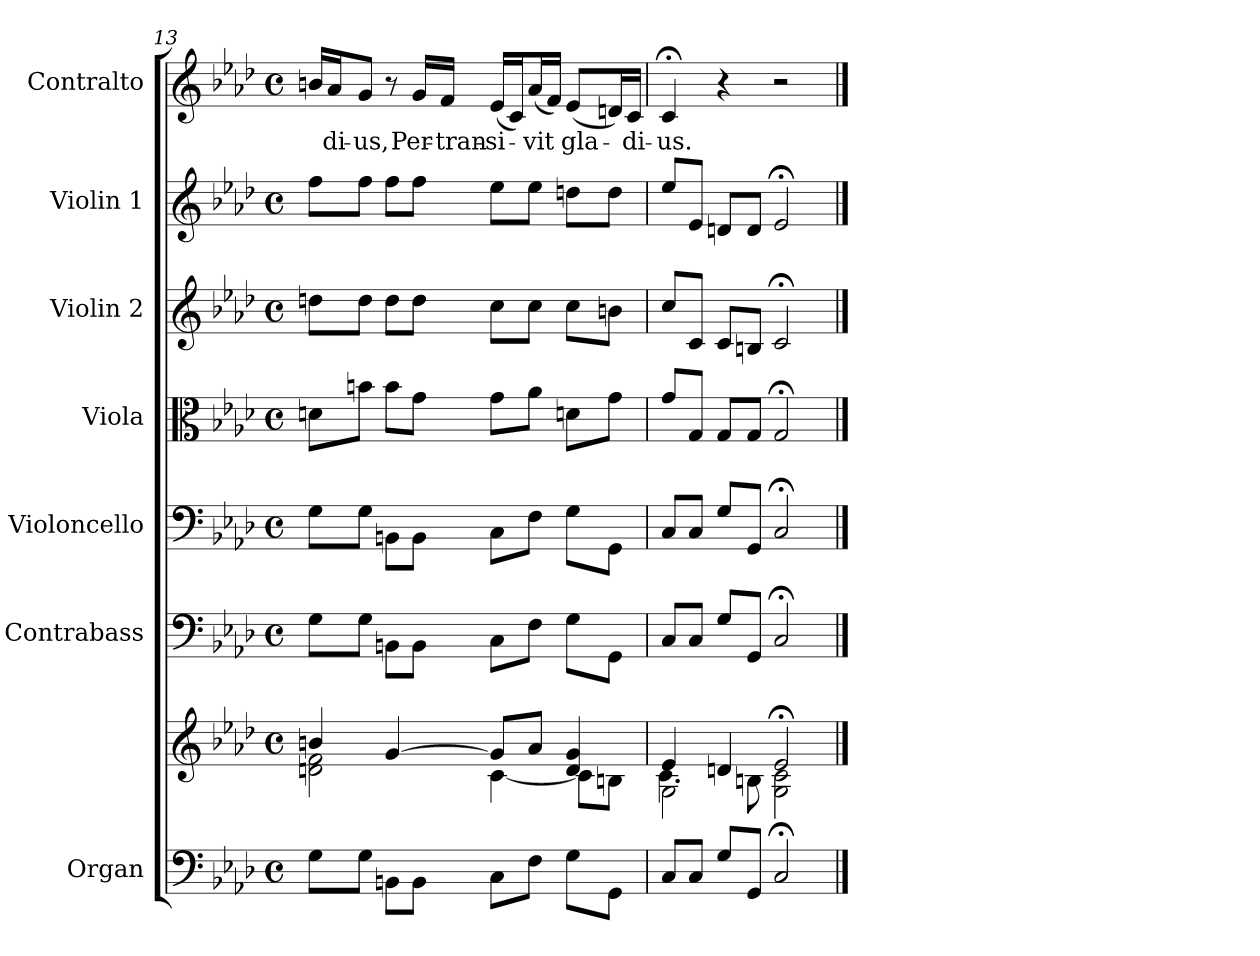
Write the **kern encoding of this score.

**kern	**kern	**kern	**kern	**kern	**kern	**kern	**kern	**text
*part7	*part7	*part6	*part5	*part4	*part3	*part2	*part1	*part1
*staff8	*staff7	*staff6	*staff5	*staff4	*staff3	*staff2	*staff1	*staff1
*I"Organ	*	*I"Contrabass	*I"Violoncello	*I"Viola	*I"Violin 2	*I"Violin 1	*I"Contralto	*
*I'Org.	*	*I'Cb.	*I'Vc.	*I'Vla.	*I'Vln. 2	*I'Vln. 1	*I'C.	*
*clefF4	*clefG2	*clefF4	*clefF4	*clefC3	*clefG2	*clefG2	*clefG2	*
*	*	*ITrd7c12	*	*	*	*	*	*
*k[b-e-a-d-]	*k[b-e-a-d-]	*k[b-e-a-d-]	*k[b-e-a-d-]	*k[b-e-a-d-]	*k[b-e-a-d-]	*k[b-e-a-d-]	*k[b-e-a-d-]	*
*f:	*f:	*f:	*f:	*f:	*f:	*f:	*f:	*
*M4/4	*M4/4	*M4/4	*M4/4	*M4/4	*M4/4	*M4/4	*M4/4	*
*met(c)	*met(c)	*met(c)	*met(c)	*met(c)	*met(c)	*met(c)	*met(c)	*
=13	=13	=13	=13	=13	=13	=13	=13	=13
*	*^	*	*	*	*	*	*	*
8Gi\L	4bni/	2dni\ 2fi	8GGi\L	8Gi\L	8dni\L	8ddni\L	8ffi\L	16bni/LL	.
!	!	!	!	!	!	!	!	!	!LO:LY:b:color=#000000
.	.	.	.	.	.	.	.	16a-i/J	-di-
!	!	!	!	!	!	!	!	!	!LO:LY:b:color=#000000
8Gi\J	.	.	8GGi\J	8Gi\J	8bni\J	8ddi\J	8ffi\J	8gi/J	-us,
8BBni\L	[4gi/	.	8BBBni\L	8BBni\L	8bi\L	8ddi\L	8ffi\L	8r	.
!	!	!	!	!	!	!	!	!	!LO:LY:b:color=#000000
8BBi\J	.	.	8BBBi\J	8BBi\J	8gi\J	8ddi\J	8ffi\J	16gi/LL	Per-
!	!	!	!	!	!	!	!	!	!LO:LY:b:color=#000000
.	.	.	.	.	.	.	.	16fi/JJ	-tran-
!	!	!	!	!	!	!	!	!	!LO:LY:b:color=#000000
8Ci\L	8gi/L]	[4ci\	8CCi\L	8Ci\L	8gi\L	8cci\L	8ee-i\L	(16e-i/LL	-si-
.	.	.	.	.	.	.	.	16ci/J)	.
!	!	!	!	!	!	!	!	!	!LO:LY:b:color=#000000
8Fi\J	8a-i/J	.	8FFi\J	8Fi\J	8a-i\J	8cci\J	8ee-i\J	(16a-i/L	-vit
.	.	.	.	.	.	.	.	16fi/JJ)	.
!	!	!	!	!	!	!	!	!	!LO:LY:b:color=#000000
8Gi\L	4di/ 4gi	8ci\L]	8GGi\L	8Gi\L	8dni\L	8cci\L	8ddni\L	(8e-i/L	gla-
8GGi\J	.	8Bni\J	8GGGi\J	8GGi\J	8gi\J	8bni\J	8ddi\J	16dni/L)	.
!	!	!	!	!	!	!	!	!	!LO:LY:b:color=#000000
.	.	.	.	.	.	.	.	16ci/JJ	-di-
=14	=14	=14	=14	=14	=14	=14	=14	=14	=14
*	*	*^	*	*	*	*	*	*	*
!	!	!	!	!	!	!	!	!	!	!LO:LY:b:color=#000000
8Ci/L	4e-i/	2Gi\	4.ci\	8CCi/L	8Ci/L	8gi/L	8cci/L	8ee-i/L	4c;i/	-us.
8Ci/J	.	.	.	8CCi/J	8Ci/J	8Gi/J	8ci/J	8e-i/J	.	.
8Gi/L	4dni/	.	.	8GGi/L	8Gi/L	8Gi/L	8ci/L	8dni/L	4r	.
8GGi/J	.	.	8Bni\	8GGGi/J	8GGi/J	8Gi/J	8Bni/J	8di/J	.	.
2C;i/	2e-;i/	2Gi\ 2ci	2ryy	2CC;i/	2C;i/	2G;i/	2c;i/	2e-;i/	2r	.
*	*v	*v	*v	*	*	*	*	*	*	*
==	==	==	==	==	==	==	==	==
*-	*-	*-	*-	*-	*-	*-	*-	*-
